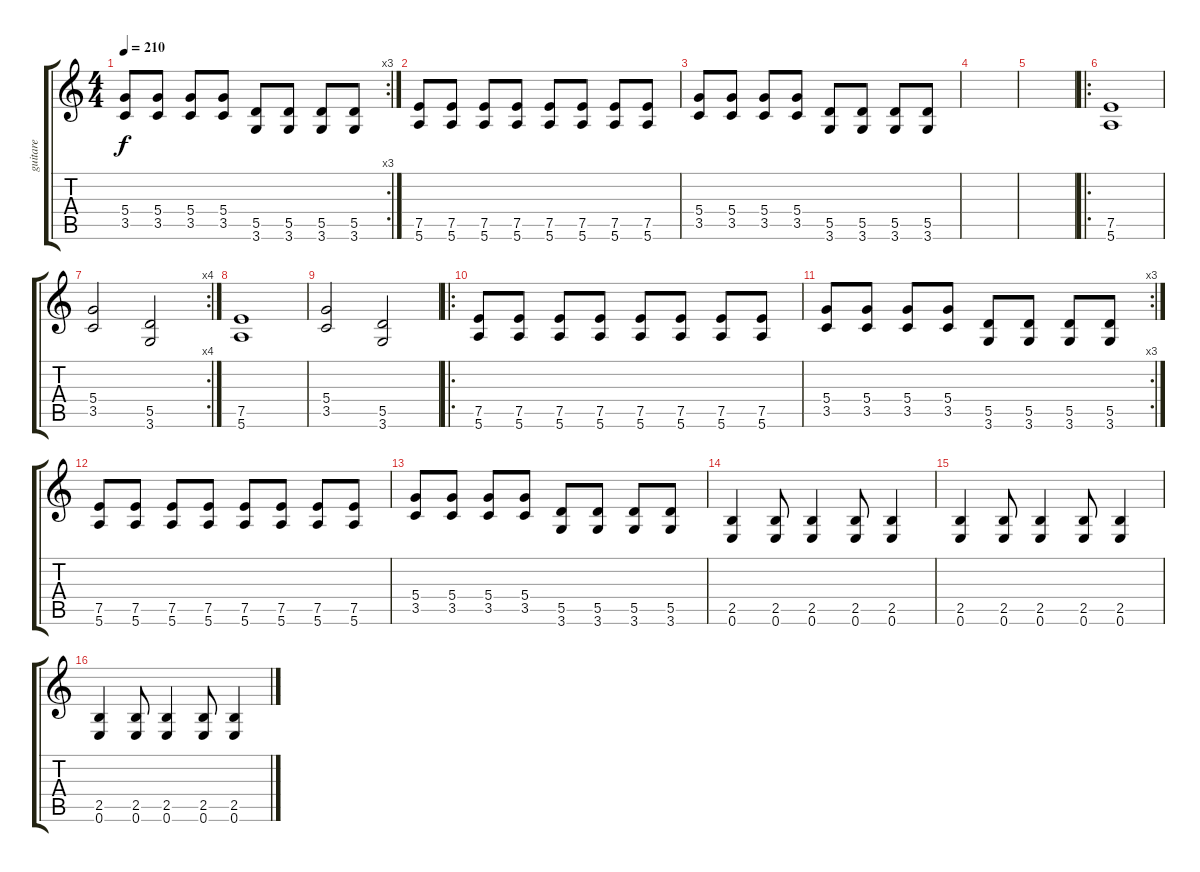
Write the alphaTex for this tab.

\track ("guitare" "guitare") {instrument distortionguitar}
\staff {score tabs}
\tuning (E4 B3 G3 D3 A2 E2) {hide}
\rc 3
\ts (4 4)
\tempo 210
\clef g2
\ks c
(5.4 3.5).8{dy f} (5.4 3.5).8 (5.4 3.5).8 (5.4 3.5).8 (5.5 3.6).8 (5.5 3.6).8 (5.5 3.6).8 (5.5 3.6).8 |
(7.5 5.6).8 (7.5 5.6).8 (7.5 5.6).8 (7.5 5.6).8 (7.5 5.6).8 (7.5 5.6).8 (7.5 5.6).8 (7.5 5.6).8 |
(5.4 3.5).8 (5.4 3.5).8 (5.4 3.5).8 (5.4 3.5).8 (5.5 3.6).8 (5.5 3.6).8 (5.5 3.6).8 (5.5 3.6).8 |
|
|
\ro
(7.5 5.6).1 |
\rc 4
(5.4 3.5).2 (5.5 3.6).2 |
(7.5 5.6).1 |
(5.4 3.5).2 (5.5 3.6).2 |
\ro
(7.5 5.6).8 (7.5 5.6).8 (7.5 5.6).8 (7.5 5.6).8 (7.5 5.6).8 (7.5 5.6).8 (7.5 5.6).8 (7.5 5.6).8 |
\rc 3
(5.4 3.5).8 (5.4 3.5).8 (5.4 3.5).8 (5.4 3.5).8 (5.5 3.6).8 (5.5 3.6).8 (5.5 3.6).8 (5.5 3.6).8 |
(7.5 5.6).8 (7.5 5.6).8 (7.5 5.6).8 (7.5 5.6).8 (7.5 5.6).8 (7.5 5.6).8 (7.5 5.6).8 (7.5 5.6).8 |
(5.4 3.5).8 (5.4 3.5).8 (5.4 3.5).8 (5.4 3.5).8 (5.5 3.6).8 (5.5 3.6).8 (5.5 3.6).8 (5.5 3.6).8 |
(2.5 0.6).4 (2.5 0.6).8 (2.5 0.6).4 (2.5 0.6).8 (2.5 0.6).4 |
(2.5 0.6).4 (2.5 0.6).8 (2.5 0.6).4 (2.5 0.6).8 (2.5 0.6).4 |
(2.5 0.6).4 (2.5 0.6).8 (2.5 0.6).4 (2.5 0.6).8 (2.5 0.6).4
